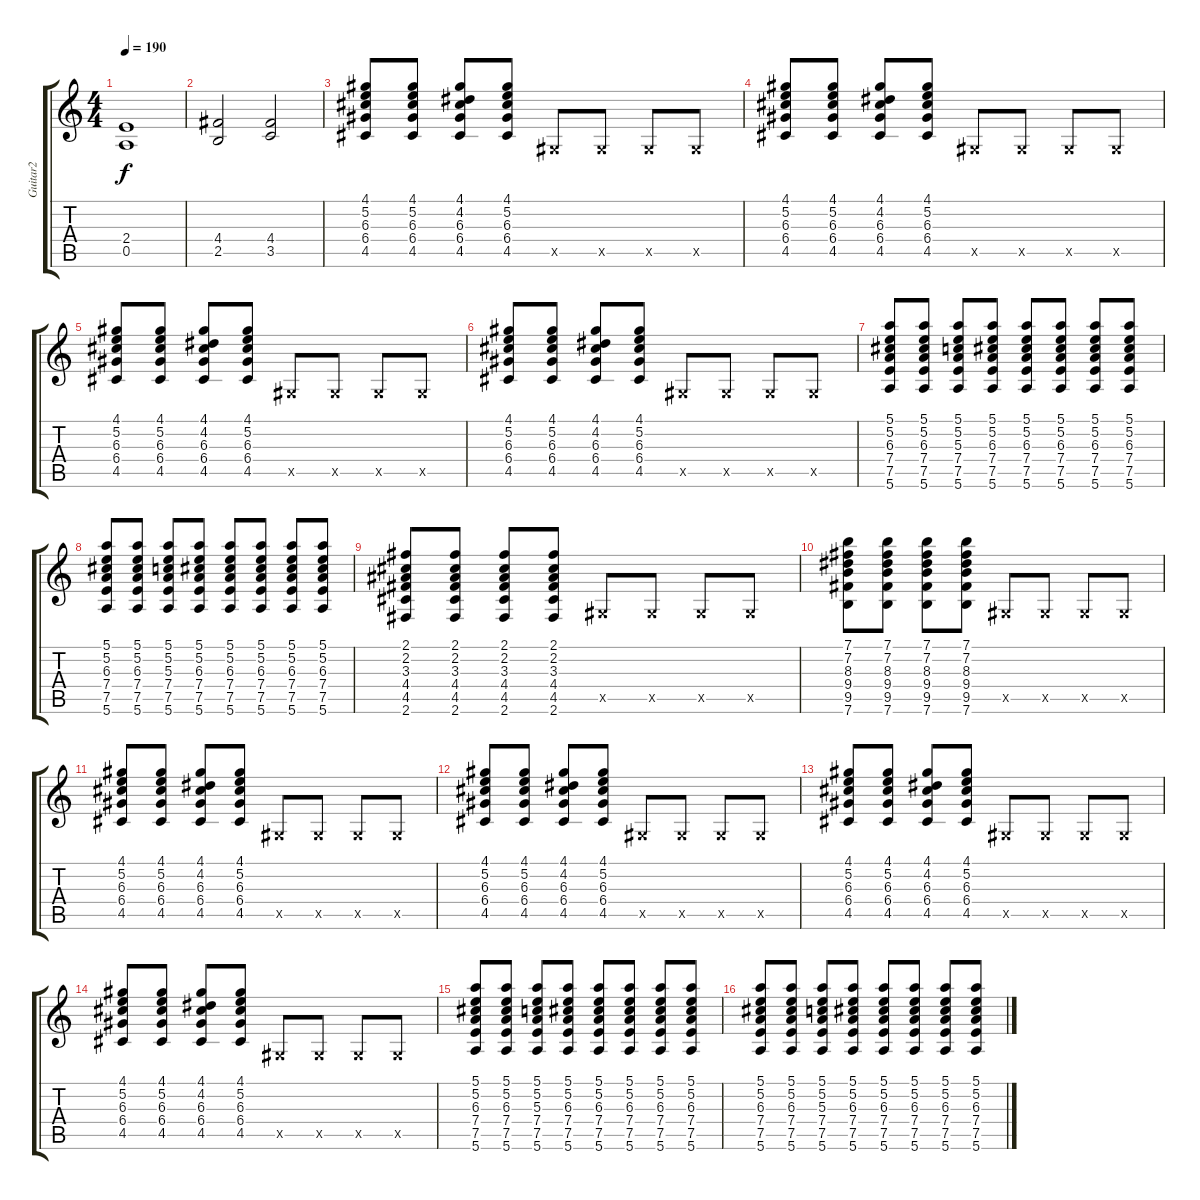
\track ("Guitar2" "Guitar2") {instrument electricguitarclean}
\staff {score tabs}
\tuning (E4 B3 G3 D3 A2 E2) {hide}
\ts (4 4)
\tempo 190
\clef g2
\ks c
(2.4{t} 0.5{t}).1{dy f} |
(4.4 2.5).2 (4.4 3.5).2 |
(4.1 5.2 6.3 6.4 4.5).8 (4.1 5.2 6.3 6.4 4.5).8 (4.1 4.2 6.3 6.4 4.5).8 (4.1 5.2 6.3 6.4 4.5).8 -1.5{x}.8 -1.5{x}.8 -1.5{x}.8 -1.5{x}.8 |
(4.1 5.2 6.3 6.4 4.5).8 (4.1 5.2 6.3 6.4 4.5).8 (4.1 4.2 6.3 6.4 4.5).8 (4.1 5.2 6.3 6.4 4.5).8 -1.5{x}.8 -1.5{x}.8 -1.5{x}.8 -1.5{x}.8 |
(4.1 5.2 6.3 6.4 4.5).8 (4.1 5.2 6.3 6.4 4.5).8 (4.1 4.2 6.3 6.4 4.5).8 (4.1 5.2 6.3 6.4 4.5).8 -1.5{x}.8 -1.5{x}.8 -1.5{x}.8 -1.5{x}.8 |
(4.1 5.2 6.3 6.4 4.5).8 (4.1 5.2 6.3 6.4 4.5).8 (4.1 4.2 6.3 6.4 4.5).8 (4.1 5.2 6.3 6.4 4.5).8 -1.5{x}.8 -1.5{x}.8 -1.5{x}.8 -1.5{x}.8 |
(5.1 5.2 6.3 7.4 7.5 5.6).8 (5.1 5.2 6.3 7.4 7.5 5.6).8 (5.1 5.2 5.3 7.4 7.5 5.6).8 (5.1 5.2 6.3 7.4 7.5 5.6).8 (5.1 5.2 6.3 7.4 7.5 5.6).8 (5.1 5.2 6.3 7.4 7.5 5.6).8 (5.1 5.2 6.3 7.4 7.5 5.6).8 (5.1 5.2 6.3 7.4 7.5 5.6).8 |
(5.1 5.2 6.3 7.4 7.5 5.6).8 (5.1 5.2 6.3 7.4 7.5 5.6).8 (5.1 5.2 5.3 7.4 7.5 5.6).8 (5.1 5.2 6.3 7.4 7.5 5.6).8 (5.1 5.2 6.3 7.4 7.5 5.6).8 (5.1 5.2 6.3 7.4 7.5 5.6).8 (5.1 5.2 6.3 7.4 7.5 5.6).8 (5.1 5.2 6.3 7.4 7.5 5.6).8 |
(2.1 2.2 3.3 4.4 4.5 2.6).8 (2.1 2.2 3.3 4.4 4.5 2.6).8 (2.1 2.2 3.3 4.4 4.5 2.6).8 (2.1 2.2 3.3 4.4 4.5 2.6).8 -1.5{x}.8 -1.5{x}.8 -1.5{x}.8 -1.5{x}.8 |
(7.1 7.2 8.3 9.4 9.5 7.6).8 (7.1 7.2 8.3 9.4 9.5 7.6).8 (7.1 7.2 8.3 9.4 9.5 7.6).8 (7.1 7.2 8.3 9.4 9.5 7.6).8 -1.5{x}.8 -1.5{x}.8 -1.5{x}.8 -1.5{x}.8 |
(4.1 5.2 6.3 6.4 4.5).8 (4.1 5.2 6.3 6.4 4.5).8 (4.1 4.2 6.3 6.4 4.5).8 (4.1 5.2 6.3 6.4 4.5).8 -1.5{x}.8 -1.5{x}.8 -1.5{x}.8 -1.5{x}.8 |
(4.1 5.2 6.3 6.4 4.5).8 (4.1 5.2 6.3 6.4 4.5).8 (4.1 4.2 6.3 6.4 4.5).8 (4.1 5.2 6.3 6.4 4.5).8 -1.5{x}.8 -1.5{x}.8 -1.5{x}.8 -1.5{x}.8 |
(4.1 5.2 6.3 6.4 4.5).8 (4.1 5.2 6.3 6.4 4.5).8 (4.1 4.2 6.3 6.4 4.5).8 (4.1 5.2 6.3 6.4 4.5).8 -1.5{x}.8 -1.5{x}.8 -1.5{x}.8 -1.5{x}.8 |
(4.1 5.2 6.3 6.4 4.5).8 (4.1 5.2 6.3 6.4 4.5).8 (4.1 4.2 6.3 6.4 4.5).8 (4.1 5.2 6.3 6.4 4.5).8 -1.5{x}.8 -1.5{x}.8 -1.5{x}.8 -1.5{x}.8 |
(5.1 5.2 6.3 7.4 7.5 5.6).8 (5.1 5.2 6.3 7.4 7.5 5.6).8 (5.1 5.2 5.3 7.4 7.5 5.6).8 (5.1 5.2 6.3 7.4 7.5 5.6).8 (5.1 5.2 6.3 7.4 7.5 5.6).8 (5.1 5.2 6.3 7.4 7.5 5.6).8 (5.1 5.2 6.3 7.4 7.5 5.6).8 (5.1 5.2 6.3 7.4 7.5 5.6).8 |
(5.1 5.2 6.3 7.4 7.5 5.6).8 (5.1 5.2 6.3 7.4 7.5 5.6).8 (5.1 5.2 5.3 7.4 7.5 5.6).8 (5.1 5.2 6.3 7.4 7.5 5.6).8 (5.1 5.2 6.3 7.4 7.5 5.6).8 (5.1 5.2 6.3 7.4 7.5 5.6).8 (5.1 5.2 6.3 7.4 7.5 5.6).8 (5.1 5.2 6.3 7.4 7.5 5.6).8
